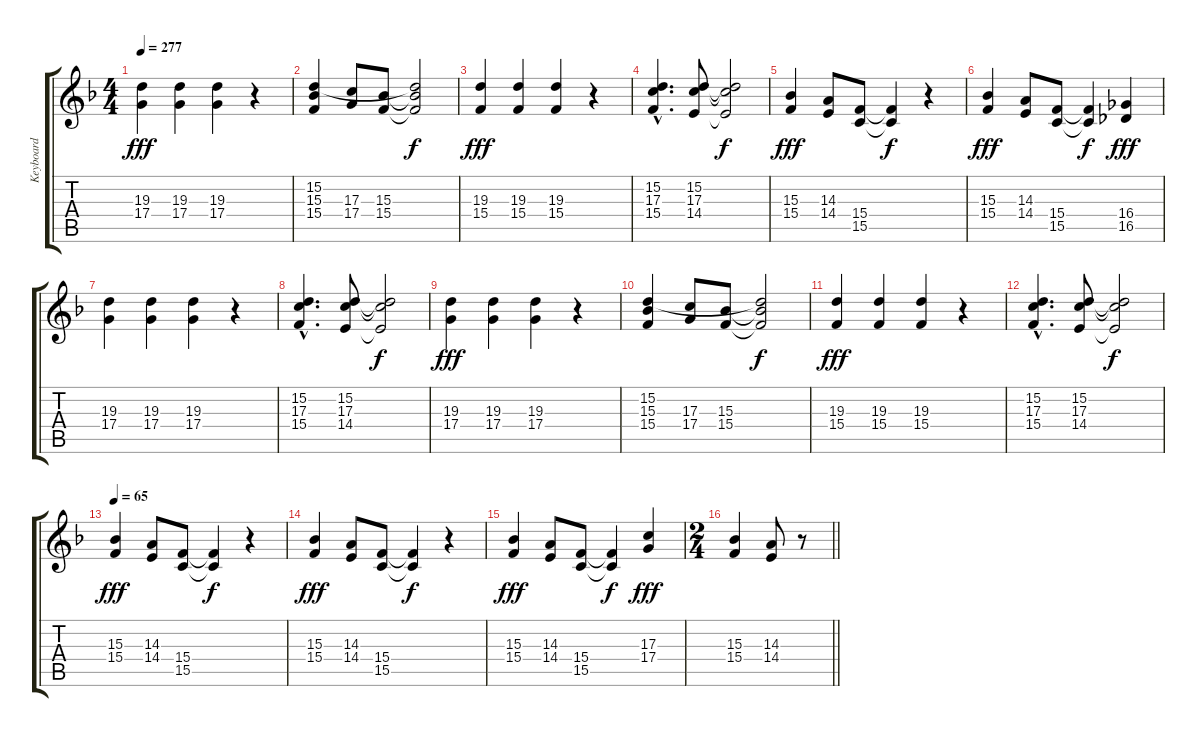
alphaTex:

\track ("Keyboard" "Keyboard") {instrument rockorgan}
\staff {score tabs}
\tuning (E4 B3 G3 D3 A2 E2) {hide}
\ts (4 4)
\tempo 277
\clef g2
\ks f
(19.3 17.4).4{dy fff} (19.3 17.4).4 (19.3 17.4).4 r.4 |
(15.2 15.3 15.4).4 (17.3 17.4).8 (15.3 15.4).8 (15.2{t} 15.3{t} 15.4{t}).2{dy f} |
(19.3 15.4).4{dy fff} (19.3 15.4).4 (19.3 15.4).4 r.4 |
(15.2{hac} 17.3{hac} 15.4{hac}).4{d} (15.2 17.3 14.4).8 (15.2{t} 17.3{t} 14.4{t}).2{dy f} |
(15.3 15.4).4{dy fff} (14.3 14.4).8 (15.4 15.5).8 (15.4{t} 15.5{t}).4{dy f} r.4 |
(15.3 15.4).4{dy fff} (14.3 14.4).8 (15.4 15.5).8 (15.4{t} 15.5{t}).4{dy f} (16.4 16.5).4{dy fff} |
(19.3 17.4).4{volume 8 instrument rockorgan} (19.3 17.4).4 (19.3 17.4).4 r.4 |
(15.2{hac} 17.3{hac} 15.4{hac}).4{d} (15.2 17.3 14.4).8 (15.2{t} 17.3{t} 14.4{t}).2{dy f} |
(19.3 17.4).4{dy fff} (19.3 17.4).4 (19.3 17.4).4 r.4 |
(15.2 15.3 15.4).4 (17.3 17.4).8 (15.3 15.4).8 (15.2{t} 15.3{t} 15.4{t}).2{dy f} |
(19.3 15.4).4{dy fff} (19.3 15.4).4 (19.3 15.4).4 r.4 |
(15.2{hac} 17.3{hac} 15.4{hac}).4{d} (15.2 17.3 14.4).8 (15.2{t} 17.3{t} 14.4{t}).2{dy f} |
\tempo 65
(15.3 15.4).4{dy fff} (14.3 14.4).8 (15.4 15.5).8 (15.4{t} 15.5{t}).4{dy f} r.4 |
(15.3 15.4).4{dy fff} (14.3 14.4).8 (15.4 15.5).8 (15.4{t} 15.5{t}).4{dy f} r.4 |
(15.3 15.4).4{dy fff} (14.3 14.4).8 (15.4 15.5).8 (15.4{t} 15.5{t}).4{dy f} (17.3 17.4).4{dy fff} |
\ts (2 4)
\barLineRight lightlight
(15.3 15.4).4 (14.3 14.4).8 r.8
